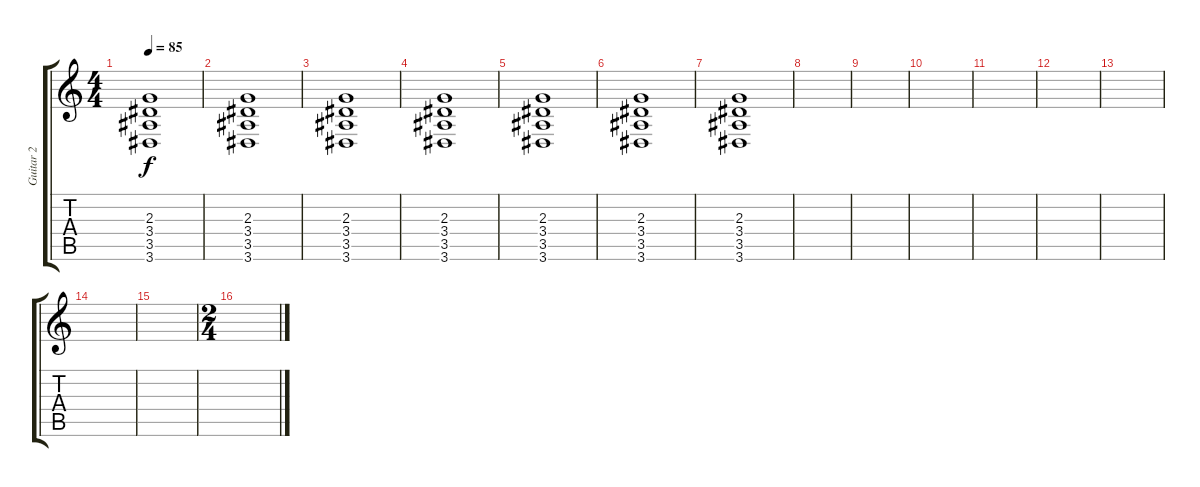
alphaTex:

\track ("Guitar 2" "Guitar 2") {instrument distortionguitar}
\staff {score tabs}
\tuning (D4 A3 F3 C3 G2 C2) {hide}
\ts (4 4)
\tempo 85
\clef g2
\ks c
(2.3 3.4 3.5 3.6).1{dy f} |
(2.3 3.4 3.5 3.6).1 |
(2.3 3.4 3.5 3.6).1 |
(2.3 3.4 3.5 3.6).1 |
(2.3 3.4 3.5 3.6).1 |
(2.3 3.4 3.5 3.6).1 |
(2.3 3.4 3.5 3.6).1 |
|
|
|
|
|
|
|
|
\ts (2 4)
